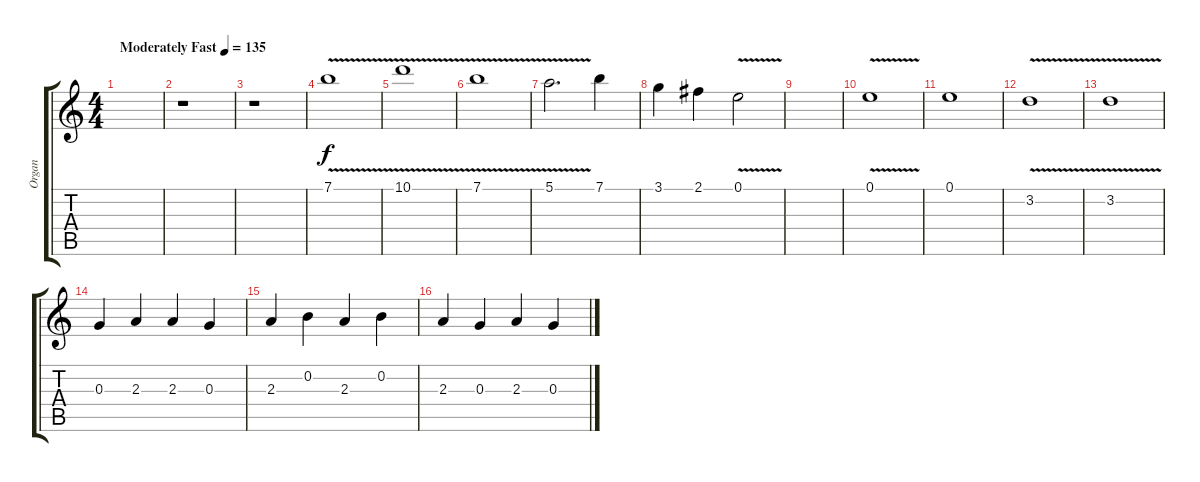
\track ("Organ" "Organ") {instrument electricguitarjazz}
\staff {score tabs}
\tuning (E4 B3 G3 D3 A2 E2) {hide}
\ts (4 4)
\tempo (135 "Moderately Fast")
\clef g2
\ks c
|
r.1 |
r.1 |
7.1{v}.1 |
10.1{v}.1 |
7.1{v}.1 |
5.1{v}.2{d} 7.1.4 |
3.1.4 2.1.4 0.1{v}.2 |
|
0.1{v}.1 |
0.1.1 |
3.2{v}.1 |
3.2{v}.1 |
0.3.4 2.3.4 2.3.4 0.3.4 |
2.3.4 0.2.4 2.3.4 0.2.4 |
2.3.4 0.3.4 2.3.4 0.3.4
